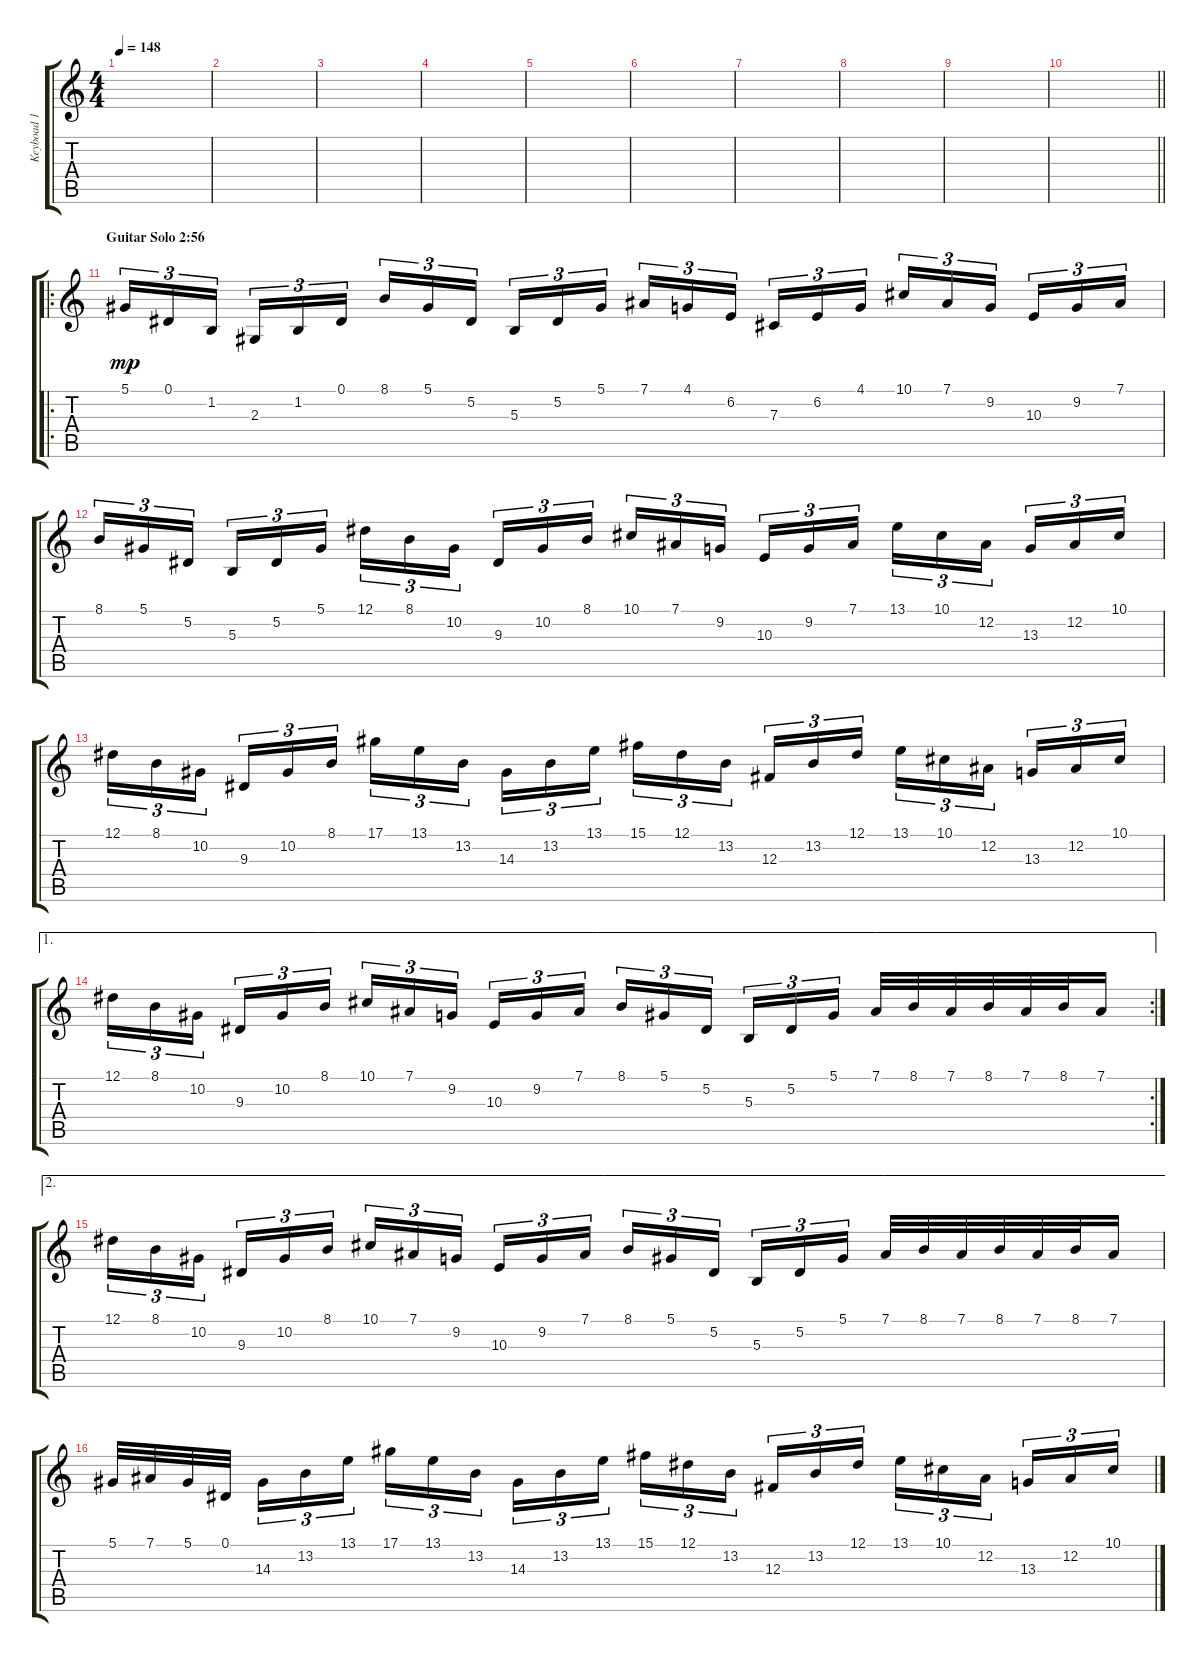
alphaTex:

\track ("Keyboad 1" "Keyboad 1") {instrument choiraahs}
\staff {score tabs}
\tuning (Eb4 Bb3 Gb3 Db3 Ab2 Eb2) {hide}
\ts (4 4)
\tempo 148
\clef g2
\ks c
|
|
|
|
|
|
|
|
|
\barLineRight lightlight
|
\ro
\section ("" "Guitar Solo 2:56")
5.1.16{tu (3 2) dy mp volume 15 instrument harpsichord} 0.1.16{tu (3 2)} 1.2.16{tu (3 2) beam splitsecondary} 2.3.16{tu (3 2)} 1.2.16{tu (3 2)} 0.1.16{tu (3 2)} 8.1.16{tu (3 2)} 5.1.16{tu (3 2)} 5.2.16{tu (3 2) beam splitsecondary} 5.3.16{tu (3 2)} 5.2.16{tu (3 2)} 5.1.16{tu (3 2)} 7.1.16{tu (3 2)} 4.1.16{tu (3 2)} 6.2.16{tu (3 2) beam splitsecondary} 7.3.16{tu (3 2)} 6.2.16{tu (3 2)} 4.1.16{tu (3 2)} 10.1.16{tu (3 2)} 7.1.16{tu (3 2)} 9.2.16{tu (3 2) beam splitsecondary} 10.3.16{tu (3 2)} 9.2.16{tu (3 2)} 7.1.16{tu (3 2)} |
8.1.16{tu (3 2)} 5.1.16{tu (3 2)} 5.2.16{tu (3 2) beam splitsecondary} 5.3.16{tu (3 2)} 5.2.16{tu (3 2)} 5.1.16{tu (3 2)} 12.1.16{tu (3 2)} 8.1.16{tu (3 2)} 10.2.16{tu (3 2) beam splitsecondary} 9.3.16{tu (3 2)} 10.2.16{tu (3 2)} 8.1.16{tu (3 2)} 10.1.16{tu (3 2)} 7.1.16{tu (3 2)} 9.2.16{tu (3 2) beam splitsecondary} 10.3.16{tu (3 2)} 9.2.16{tu (3 2)} 7.1.16{tu (3 2)} 13.1.16{tu (3 2)} 10.1.16{tu (3 2)} 12.2.16{tu (3 2) beam splitsecondary} 13.3.16{tu (3 2)} 12.2.16{tu (3 2)} 10.1.16{tu (3 2)} |
12.1.16{tu (3 2)} 8.1.16{tu (3 2)} 10.2.16{tu (3 2) beam splitsecondary} 9.3.16{tu (3 2)} 10.2.16{tu (3 2)} 8.1.16{tu (3 2)} 17.1.16{tu (3 2)} 13.1.16{tu (3 2)} 13.2.16{tu (3 2) beam splitsecondary} 14.3.16{tu (3 2)} 13.2.16{tu (3 2)} 13.1.16{tu (3 2)} 15.1.16{tu (3 2)} 12.1.16{tu (3 2)} 13.2.16{tu (3 2) beam splitsecondary} 12.3.16{tu (3 2)} 13.2.16{tu (3 2)} 12.1.16{tu (3 2)} 13.1.16{tu (3 2)} 10.1.16{tu (3 2)} 12.2.16{tu (3 2) beam splitsecondary} 13.3.16{tu (3 2)} 12.2.16{tu (3 2)} 10.1.16{tu (3 2)} |
\ae 1
\rc 2
12.1.16{tu (3 2)} 8.1.16{tu (3 2)} 10.2.16{tu (3 2) beam splitsecondary} 9.3.16{tu (3 2)} 10.2.16{tu (3 2)} 8.1.16{tu (3 2)} 10.1.16{tu (3 2)} 7.1.16{tu (3 2)} 9.2.16{tu (3 2) beam splitsecondary} 10.3.16{tu (3 2)} 9.2.16{tu (3 2)} 7.1.16{tu (3 2)} 8.1.16{tu (3 2)} 5.1.16{tu (3 2)} 5.2.16{tu (3 2) beam splitsecondary} 5.3.16{tu (3 2)} 5.2.16{tu (3 2)} 5.1.16{tu (3 2)} 7.1.32 8.1.32 7.1.32 8.1.32 7.1.32 8.1.32 7.1.16 |
\ae 2
12.1.16{tu (3 2)} 8.1.16{tu (3 2)} 10.2.16{tu (3 2) beam splitsecondary} 9.3.16{tu (3 2)} 10.2.16{tu (3 2)} 8.1.16{tu (3 2)} 10.1.16{tu (3 2)} 7.1.16{tu (3 2)} 9.2.16{tu (3 2) beam splitsecondary} 10.3.16{tu (3 2)} 9.2.16{tu (3 2)} 7.1.16{tu (3 2)} 8.1.16{tu (3 2)} 5.1.16{tu (3 2)} 5.2.16{tu (3 2) beam splitsecondary} 5.3.16{tu (3 2)} 5.2.16{tu (3 2)} 5.1.16{tu (3 2)} 7.1.32 8.1.32 7.1.32 8.1.32 7.1.32 8.1.32 7.1.16 |
5.1.32 7.1.32 5.1.32 0.1.32{beam splitsecondary} 14.3.16{tu (3 2)} 13.2.16{tu (3 2)} 13.1.16{tu (3 2)} 17.1.16{tu (3 2)} 13.1.16{tu (3 2)} 13.2.16{tu (3 2) beam splitsecondary} 14.3.16{tu (3 2)} 13.2.16{tu (3 2)} 13.1.16{tu (3 2)} 15.1.16{tu (3 2)} 12.1.16{tu (3 2)} 13.2.16{tu (3 2) beam splitsecondary} 12.3.16{tu (3 2)} 13.2.16{tu (3 2)} 12.1.16{tu (3 2)} 13.1.16{tu (3 2)} 10.1.16{tu (3 2)} 12.2.16{tu (3 2) beam splitsecondary} 13.3.16{tu (3 2)} 12.2.16{tu (3 2)} 10.1.16{tu (3 2)}
